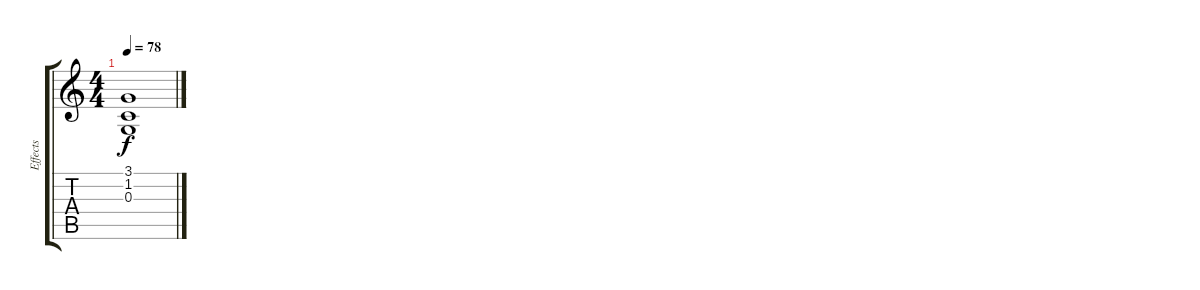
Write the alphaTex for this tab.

\track ("Effects" "Effects") {instrument pad2warm}
\staff {score tabs}
\tuning (E4 B3 G3 D3 A2 E2) {hide}
\ts (4 4)
\tempo 78
\clef g2
\ks c
(3.1{t} 1.2{t} 0.3{t}).1{dy f}
